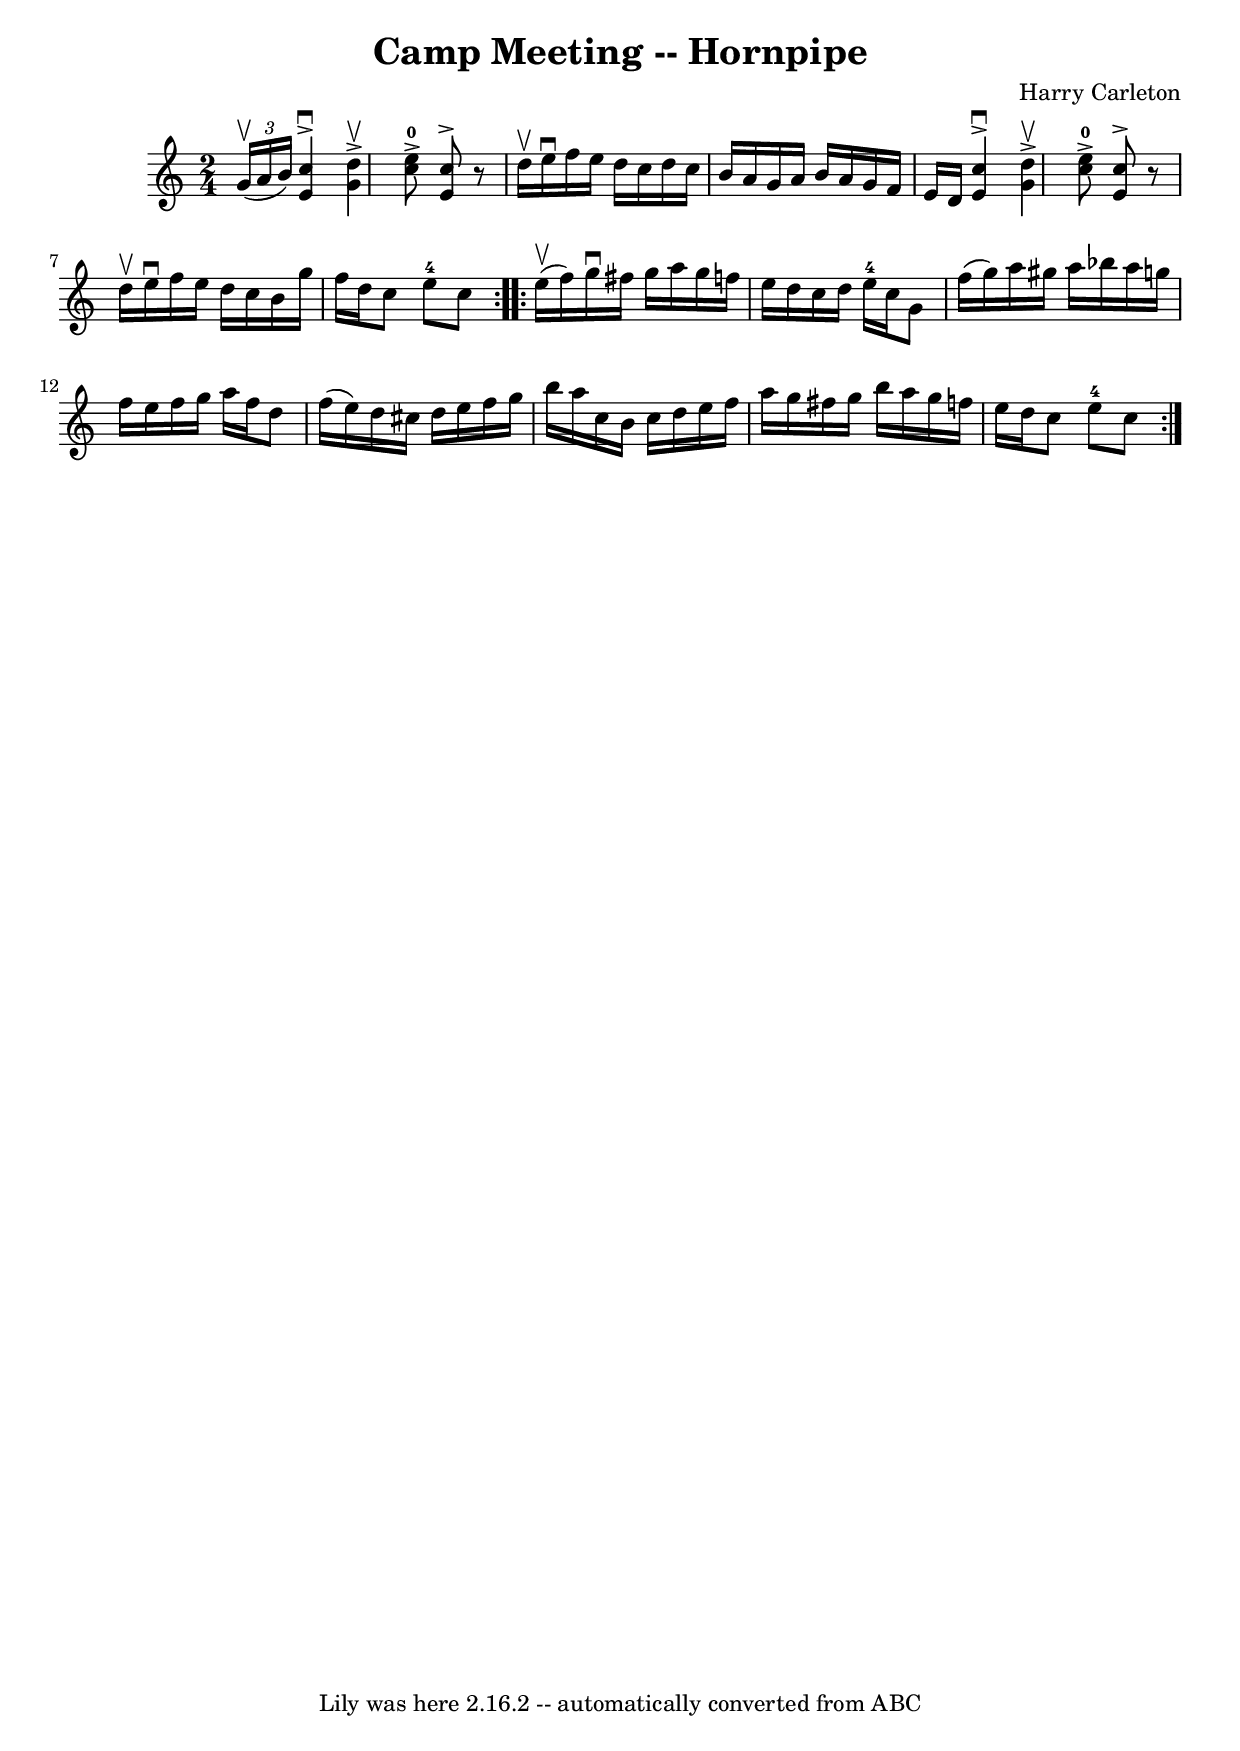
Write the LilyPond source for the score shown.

\version "2.16.2"
\include "Mammoth.ily"
\header {
  %% book = "Cole's 1000 Fiddle Tunes"
  composer = "Harry Carleton"
  crossRefNumber = "1"
  footnotes = ""
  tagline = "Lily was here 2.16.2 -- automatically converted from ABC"
  title = "Camp Meeting -- Hornpipe"

}
voicedefault =  {



  \repeat volta 2 {

    \time 2/4 
    \key c \major
   \times 2/3 { g'16 (^\upbow a'16 b'16) 
			       } 
    |
    << c''4^\downbow^\accent e'4   >> << d''4^\upbow^\accent   
					 g'4   >> |
    << c''8-0^\accent e''8   >> << c''8^\accent e'8 
				 >>   r8 d''16^\upbow e''16^\downbow |
    f''16 e''16 d''16  
    c''16 d''16 c''16 b'16 a'16  |
    g'16 a'16 b'16    
    a'16 g'16 f'16 e'16 d'16  |
    << c''4^\downbow^\accent  
       e'4   >> << d''4^\upbow^\accent g'4   >> |
    << c''8 
       -0^\accent e''8   >> << c''8^\accent e'8   >>   r8 d''16^\upbow   
    e''16^\downbow |
    f''16 e''16 d''16 c''16 b'16 g''16  
    f''16 d''16  |
    c''8 e''8-4 c''8  
  }     
  \repeat volta 2 {
    
    e''16 (^\upbow f''16) |
    g''16^\downbow fis''16 g''16    
    a''16 g''16 f''!16 e''16 d''16  |
    c''16 d''16 e''16 
    -4 c''16 g'8 f''16 (g''16) |
    a''16 gis''16 a''16 
    bes''16 a''16 g''!16 f''16 e''16  |
    f''16 g''16    
    a''16 f''16 d''8 f''16 (e''16) |
    d''16 cis''16    
    d''16 e''16 f''16 g''16 b''16 a''16  |
    c''16 b'16    
    c''16 d''16 e''16 f''16 a''16 g''16  |
    fis''16 g''16 
    b''16 a''16 g''16 f''!16 e''16 d''16  |
    c''8 e''8 
    -4 c''8  
  }   

}

\score{
  <<

    \context Staff="default"
    {
      \voicedefault 
      
    }

  >>
  \layout {
    
  }
  \midi {
  }

}
